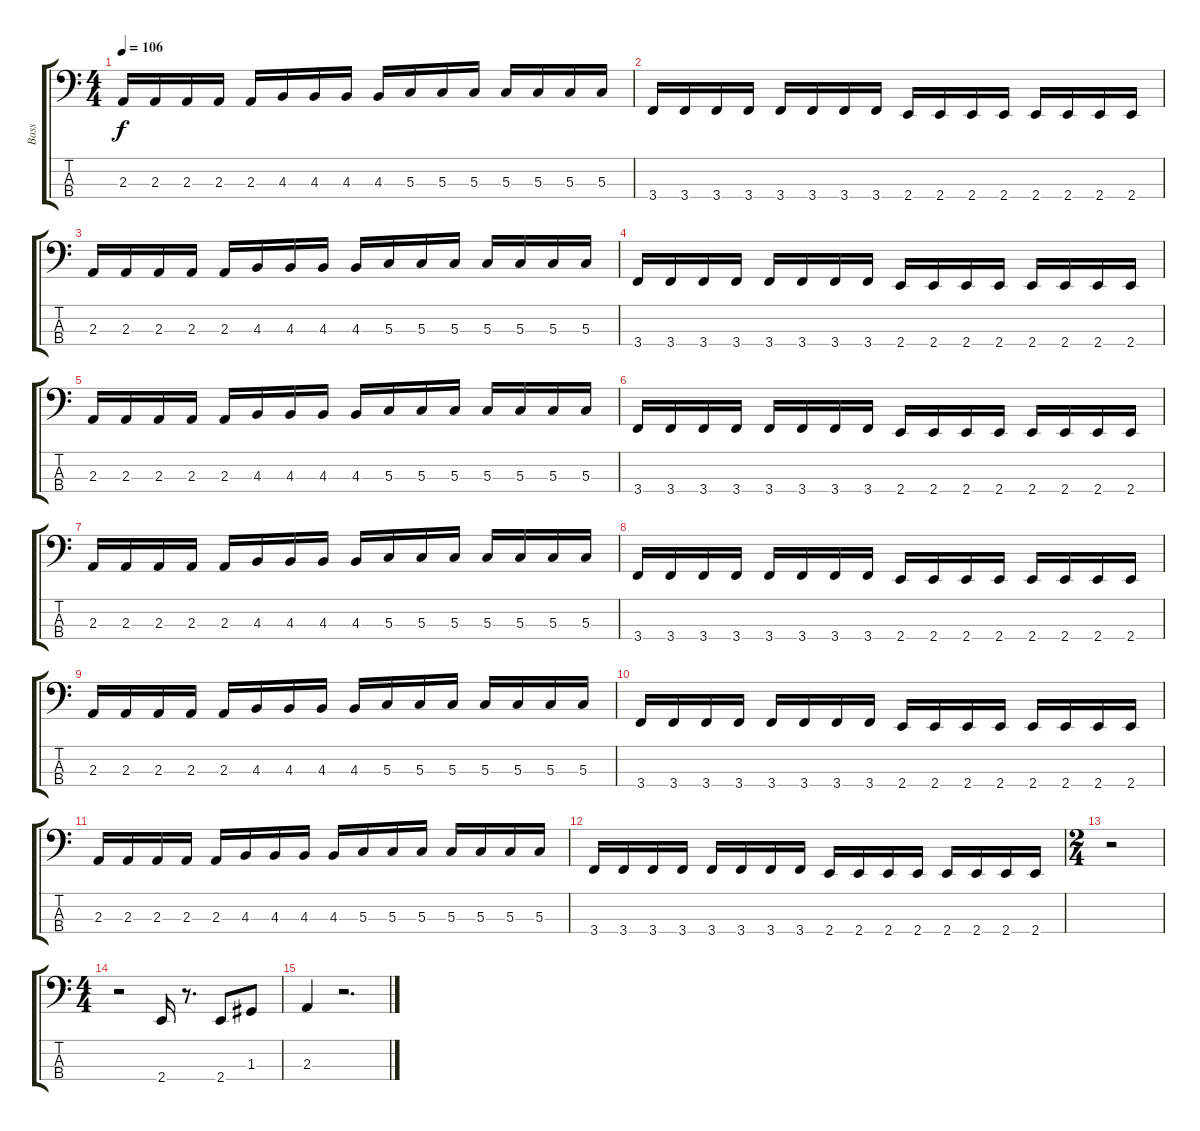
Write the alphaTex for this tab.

\track ("Bass" "Bass") {instrument electricbassfinger}
\staff {score tabs}
\tuning (F2 C2 G1 D1) {hide}
\ts (4 4)
\tempo 106
\clef f4
\ks c
2.3.16{dy f} 2.3.16 2.3.16 2.3.16 2.3.16 4.3.16 4.3.16 4.3.16 4.3.16 5.3.16 5.3.16 5.3.16 5.3.16 5.3.16 5.3.16 5.3.16 |
3.4.16 3.4.16 3.4.16 3.4.16 3.4.16 3.4.16 3.4.16 3.4.16 2.4.16 2.4.16 2.4.16 2.4.16 2.4.16 2.4.16 2.4.16 2.4.16 |
2.3.16 2.3.16 2.3.16 2.3.16 2.3.16 4.3.16 4.3.16 4.3.16 4.3.16 5.3.16 5.3.16 5.3.16 5.3.16 5.3.16 5.3.16 5.3.16 |
3.4.16 3.4.16 3.4.16 3.4.16 3.4.16 3.4.16 3.4.16 3.4.16 2.4.16 2.4.16 2.4.16 2.4.16 2.4.16 2.4.16 2.4.16 2.4.16 |
2.3.16 2.3.16 2.3.16 2.3.16 2.3.16 4.3.16 4.3.16 4.3.16 4.3.16 5.3.16 5.3.16 5.3.16 5.3.16 5.3.16 5.3.16 5.3.16 |
3.4.16 3.4.16 3.4.16 3.4.16 3.4.16 3.4.16 3.4.16 3.4.16 2.4.16 2.4.16 2.4.16 2.4.16 2.4.16 2.4.16 2.4.16 2.4.16 |
2.3.16 2.3.16 2.3.16 2.3.16 2.3.16 4.3.16 4.3.16 4.3.16 4.3.16 5.3.16 5.3.16 5.3.16 5.3.16 5.3.16 5.3.16 5.3.16 |
3.4.16 3.4.16 3.4.16 3.4.16 3.4.16 3.4.16 3.4.16 3.4.16 2.4.16 2.4.16 2.4.16 2.4.16 2.4.16 2.4.16 2.4.16 2.4.16 |
2.3.16 2.3.16 2.3.16 2.3.16 2.3.16 4.3.16 4.3.16 4.3.16 4.3.16 5.3.16 5.3.16 5.3.16 5.3.16 5.3.16 5.3.16 5.3.16 |
3.4.16 3.4.16 3.4.16 3.4.16 3.4.16 3.4.16 3.4.16 3.4.16 2.4.16 2.4.16 2.4.16 2.4.16 2.4.16 2.4.16 2.4.16 2.4.16 |
2.3.16 2.3.16 2.3.16 2.3.16 2.3.16 4.3.16 4.3.16 4.3.16 4.3.16 5.3.16 5.3.16 5.3.16 5.3.16 5.3.16 5.3.16 5.3.16 |
3.4.16 3.4.16 3.4.16 3.4.16 3.4.16 3.4.16 3.4.16 3.4.16 2.4.16 2.4.16 2.4.16 2.4.16 2.4.16 2.4.16 2.4.16 2.4.16 |
\ts (2 4)
r.2 |
\ts (4 4)
r.2 2.4.16 r.8{d} 2.4.8 1.3.8 |
2.3.4 r.2{d}
